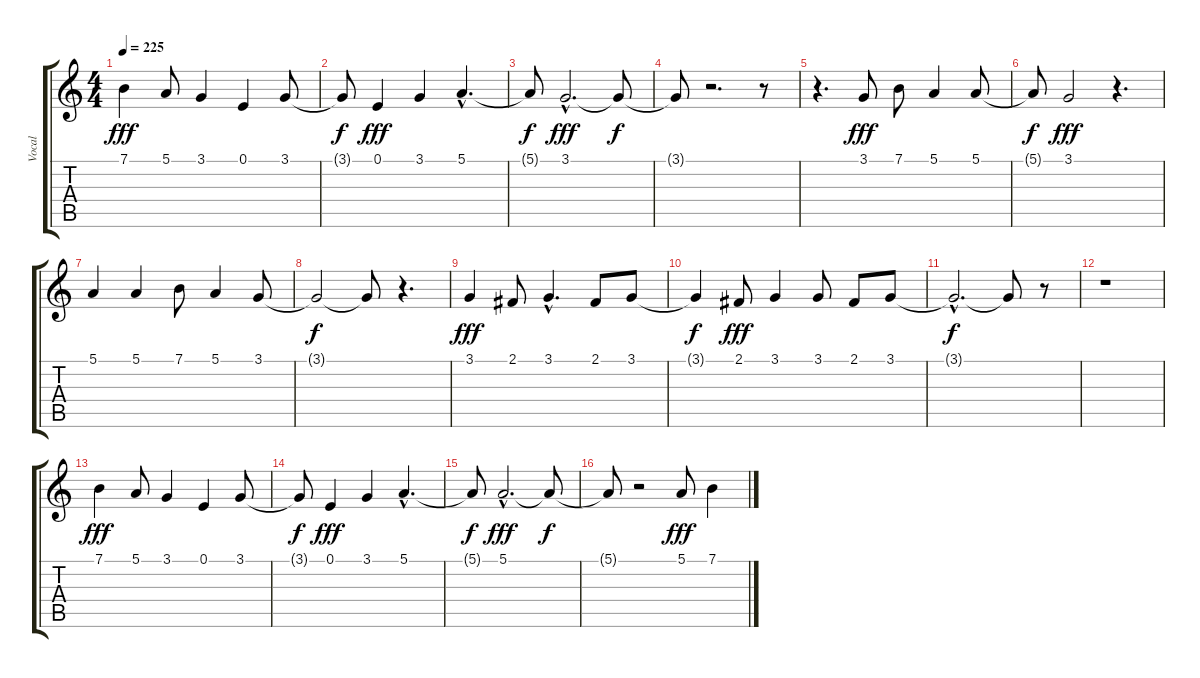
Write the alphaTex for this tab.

\track ("Vocal" "Vocal") {instrument lead6voice}
\staff {score tabs}
\tuning (E4 B3 G3 D3 A2 E2) {hide}
\ts (4 4)
\tempo 225
\clef g2
\ks c
7.1.4{dy fff} 5.1.8 3.1.4 0.1.4 3.1.8 |
3.1{t}.8{dy f} 0.1.4{dy fff} 3.1.4 5.1{hac}.4{d} |
5.1{t}.8{dy f} 3.1{hac}.2{d dy fff} 3.1{t}.8{dy f} |
3.1{t}.8 r.2{d} r.8 |
r.4{d} 3.1.8{dy fff} 7.1.8 5.1.4 5.1.8 |
5.1{t}.8{dy f} 3.1.2{dy fff} r.4{d} |
5.1.4 5.1.4 7.1.8 5.1.4 3.1.8 |
3.1{t}.2{dy f} 3.1{t}.8 r.4{d} |
3.1.4{dy fff} 2.1.8 3.1{hac}.4{d} 2.1.8 3.1.8 |
3.1{t}.4{dy f} 2.1.8{dy fff} 3.1.4 3.1.8 2.1.8 3.1.8 |
3.1{hac t}.2{d dy f} 3.1{t}.8 r.8 |
r.1 |
7.1.4{dy fff} 5.1.8 3.1.4 0.1.4 3.1.8 |
3.1{t}.8{dy f} 0.1.4{dy fff} 3.1.4 5.1{hac}.4{d} |
5.1{t}.8{dy f} 5.1{hac}.2{d dy fff} 5.1{t}.8{dy f} |
5.1{t}.8 r.2 5.1.8{dy fff} 7.1.4
